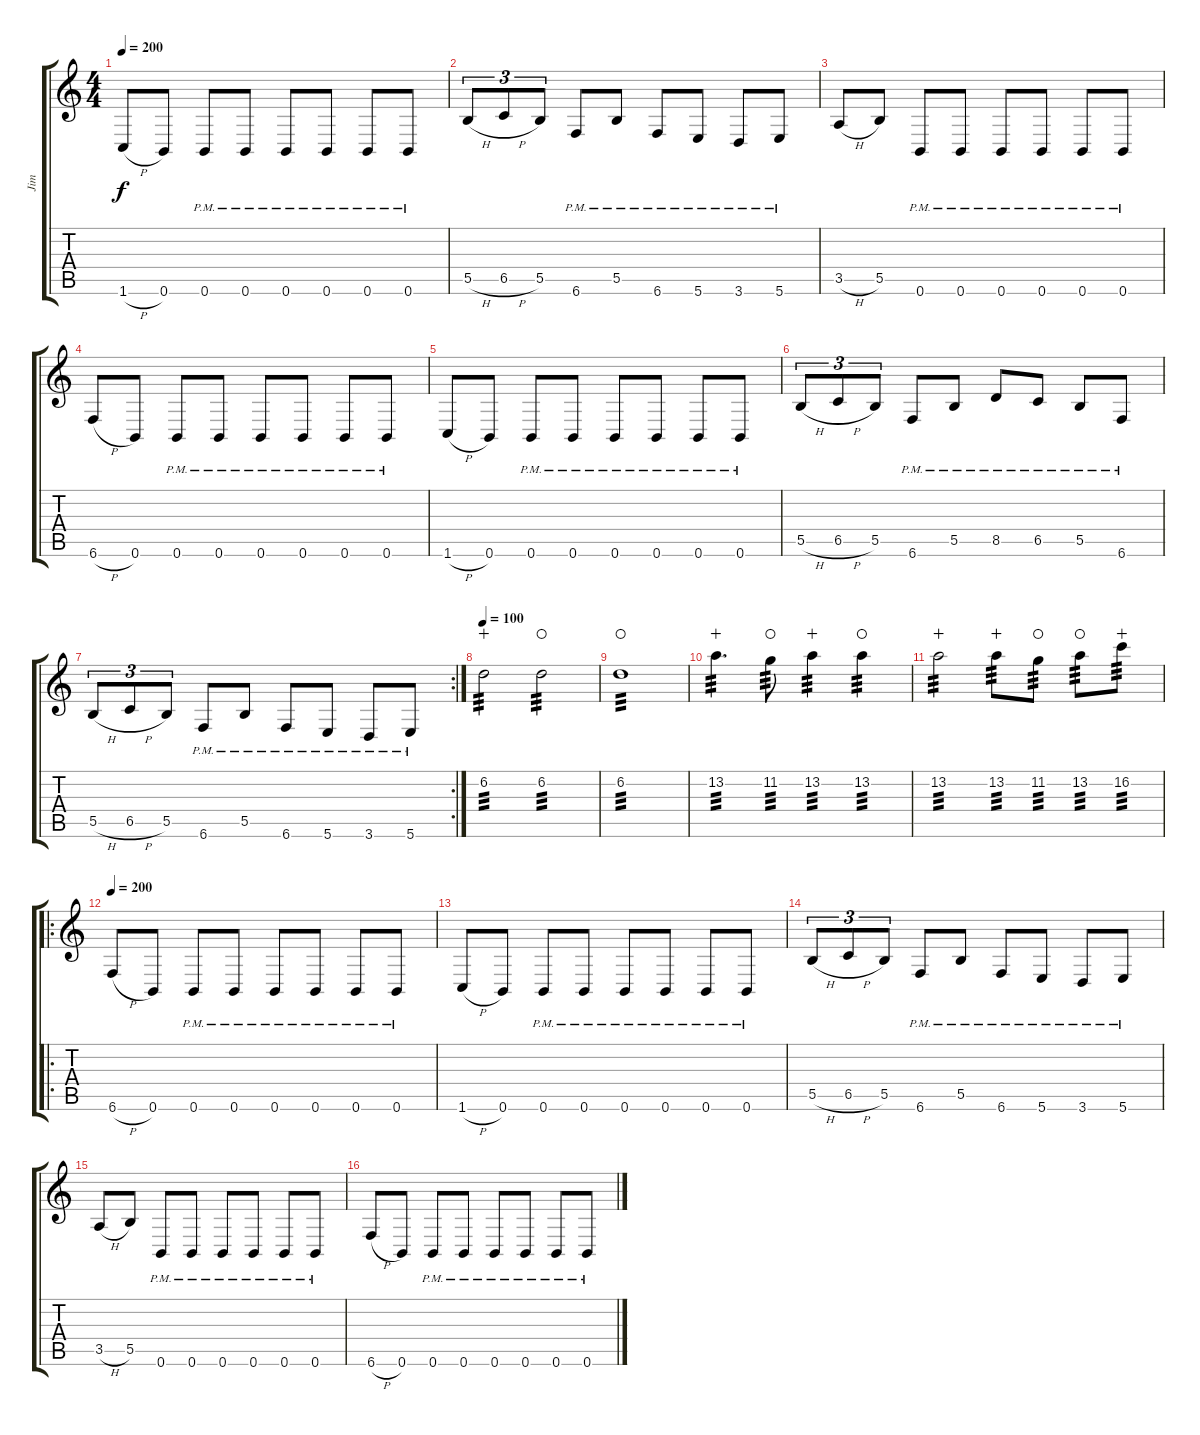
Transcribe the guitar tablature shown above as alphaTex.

\track ("Jim" "Jim") {instrument distortionguitar}
\staff {score tabs}
\tuning (Db4 Ab3 E3 B2 Gb2 B1) {hide}
\ts (4 4)
\tempo 200
\clef g2
\ks c
1.6{h}.8{dy f} 0.6.8 0.6{pm}.8 0.6{pm}.8 0.6{pm}.8 0.6{pm}.8 0.6{pm}.8 0.6{pm}.8 |
5.5{h}.8{tu (3 2)} 6.5{h}.8{tu (3 2)} 5.5.8{tu (3 2)} 6.6{pm}.8 5.5{pm}.8 6.6{pm}.8 5.6{pm}.8 3.6{pm}.8 5.6{pm}.8 |
3.5{h}.8 5.5.8 0.6{pm}.8 0.6{pm}.8 0.6{pm}.8 0.6{pm}.8 0.6{pm}.8 0.6{pm}.8 |
6.6{h}.8 0.6.8 0.6{pm}.8 0.6{pm}.8 0.6{pm}.8 0.6{pm}.8 0.6{pm}.8 0.6{pm}.8 |
1.6{h}.8 0.6.8 0.6{pm}.8 0.6{pm}.8 0.6{pm}.8 0.6{pm}.8 0.6{pm}.8 0.6{pm}.8 |
5.5{h}.8{tu (3 2)} 6.5{h}.8{tu (3 2)} 5.5.8{tu (3 2)} 6.6{pm}.8 5.5{pm}.8 8.5{pm}.8 6.5{pm}.8 5.5{pm}.8 6.6{pm}.8 |
\rc 2
5.5{h}.8{tu (3 2)} 6.5{h}.8{tu (3 2)} 5.5.8{tu (3 2)} 6.6{pm}.8 5.5{pm}.8 6.6{pm}.8 5.6{pm}.8 3.6{pm}.8 5.6{pm}.8 |
\tempo 100
6.2.2{tp 3 wahc} 6.2.2{tp 3 waho} |
6.2.1{tp 3 waho} |
13.2.4{d tp 3 wahc} 11.2.8{tp 3 waho} 13.2.4{tp 3 wahc} 13.2.4{tp 3 waho} |
13.2.2{tp 3 wahc} 13.2.8{tp 3 wahc} 11.2.8{tp 3 waho} 13.2.8{tp 3 waho} 16.2.8{tp 3 wahc} |
\ro
\tempo 200
6.6{h}.8 0.6.8 0.6{pm}.8 0.6{pm}.8 0.6{pm}.8 0.6{pm}.8 0.6{pm}.8 0.6{pm}.8 |
1.6{h}.8 0.6.8 0.6{pm}.8 0.6{pm}.8 0.6{pm}.8 0.6{pm}.8 0.6{pm}.8 0.6{pm}.8 |
5.5{h}.8{tu (3 2)} 6.5{h}.8{tu (3 2)} 5.5.8{tu (3 2)} 6.6{pm}.8 5.5{pm}.8 6.6{pm}.8 5.6{pm}.8 3.6{pm}.8 5.6{pm}.8 |
3.5{h}.8 5.5.8 0.6{pm}.8 0.6{pm}.8 0.6{pm}.8 0.6{pm}.8 0.6{pm}.8 0.6{pm}.8 |
6.6{h}.8 0.6.8 0.6{pm}.8 0.6{pm}.8 0.6{pm}.8 0.6{pm}.8 0.6{pm}.8 0.6{pm}.8
